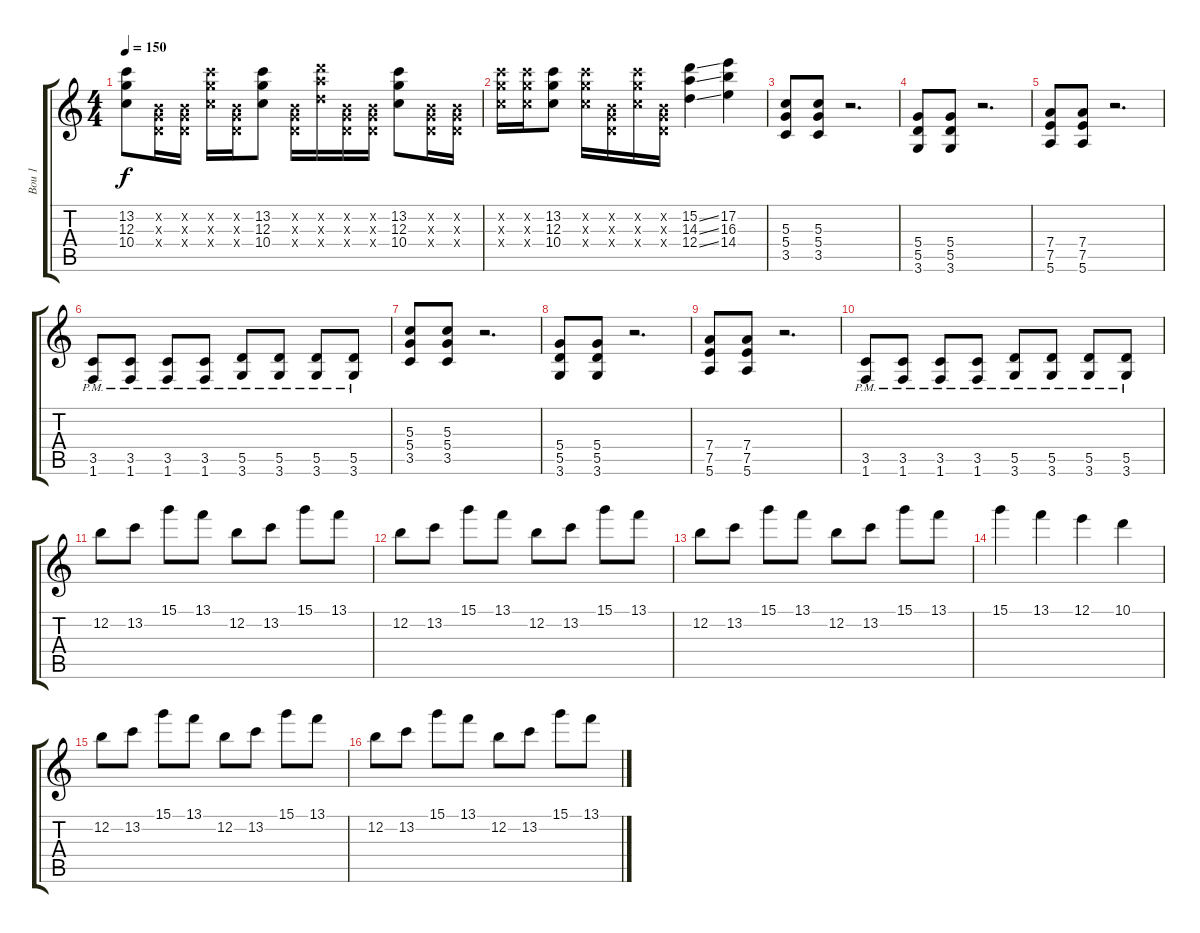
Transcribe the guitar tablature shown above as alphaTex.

\track ("Bou 1" "Bou 1") {instrument distortionguitar}
\staff {score tabs}
\tuning (E4 B3 G3 D3 A2 E2) {hide}
\ts (4 4)
\tempo 150
\clef g2
\ks c
(13.2 12.3 10.4).8{dy f} (0.2{x} 0.3{x} 0.4{x}).16 (0.2{x} 0.3{x} 0.4{x}).16 (13.2{x} 12.3{x} 10.4{x}).16 (0.2{x} 0.3{x} 0.4{x}).16 (13.2 12.3 10.4).8 (0.2{x} 0.3{x} 0.4{x}).16 (15.2{x} 14.3{x} 12.4{x}).16 (0.2{x} 0.3{x} 0.4{x}).16 (0.2{x} 0.3{x} 0.4{x}).16 (13.2 12.3 10.4).8 (0.2{x} 0.3{x} 0.4{x}).16 (0.2{x} 0.3{x} 0.4{x}).16 |
(13.2{x} 12.3{x} 10.4{x}).16 (13.2{x} 12.3{x} 10.4{x}).16 (13.2 12.3 10.4).8 (13.2{x} 12.3{x} 10.4{x}).16 (0.2{x} 0.3{x} 0.4{x}).16 (13.2{x} 12.3{x} 10.4{x}).16 (0.2{x} 0.3{x} 0.4{x}).16 (15.2{ss} 14.3{ss} 12.4{ss}).4 (17.2 16.3 14.4).4 |
(5.3 5.4 3.5).8 (5.3 5.4 3.5).8 r.2{d} |
(5.4 5.5 3.6).8 (5.4 5.5 3.6).8 r.2{d} |
(7.4 7.5 5.6).8 (7.4 7.5 5.6).8 r.2{d} |
(3.5{pm} 1.6{pm}).8 (3.5{pm} 1.6{pm}).8 (3.5{pm} 1.6{pm}).8 (3.5{pm} 1.6{pm}).8 (5.5{pm} 3.6{pm}).8 (5.5{pm} 3.6{pm}).8 (5.5{pm} 3.6{pm}).8 (5.5{pm} 3.6{pm}).8 |
(5.3 5.4 3.5).8 (5.3 5.4 3.5).8 r.2{d} |
(5.4 5.5 3.6).8 (5.4 5.5 3.6).8 r.2{d} |
(7.4 7.5 5.6).8 (7.4 7.5 5.6).8 r.2{d} |
(3.5{pm} 1.6{pm}).8 (3.5{pm} 1.6{pm}).8 (3.5{pm} 1.6{pm}).8 (3.5{pm} 1.6{pm}).8 (5.5{pm} 3.6{pm}).8 (5.5{pm} 3.6{pm}).8 (5.5{pm} 3.6{pm}).8 (5.5{pm} 3.6{pm}).8 |
12.2.8 13.2.8 15.1.8 13.1.8 12.2.8 13.2.8 15.1.8 13.1.8 |
12.2.8 13.2.8 15.1.8 13.1.8 12.2.8 13.2.8 15.1.8 13.1.8 |
12.2.8 13.2.8 15.1.8 13.1.8 12.2.8 13.2.8 15.1.8 13.1.8 |
15.1.4 13.1.4 12.1.4 10.1.4 |
12.2.8 13.2.8 15.1.8 13.1.8 12.2.8 13.2.8 15.1.8 13.1.8 |
12.2.8 13.2.8 15.1.8 13.1.8 12.2.8 13.2.8 15.1.8 13.1.8
